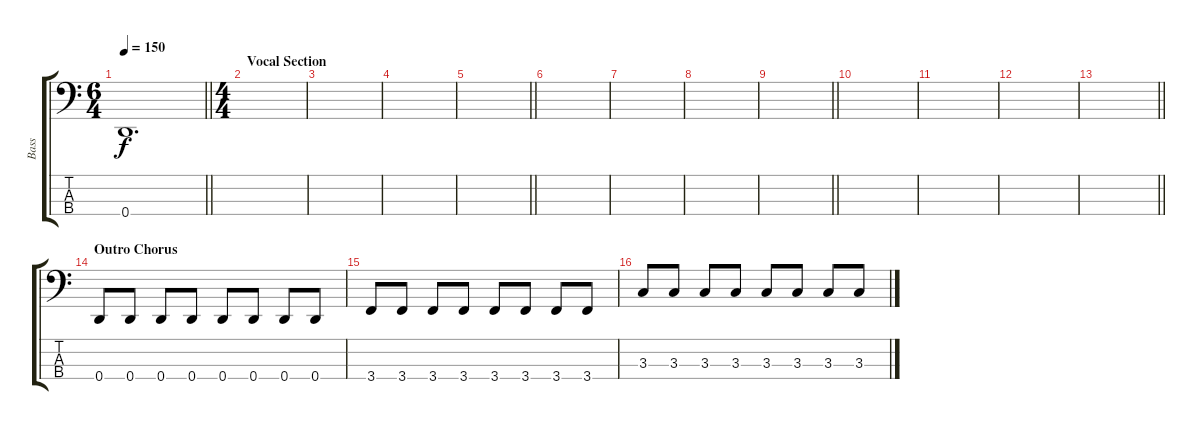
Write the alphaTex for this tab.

\track ("Bass" "Bass") {instrument electricbasspick}
\staff {score tabs}
\tuning (G2 D2 A1 D1) {hide}
\ts (6 4)
\tempo 150
\clef f4
\barLineRight lightlight
\ks c
0.4.1{d dy f} |
\ts (4 4)
\section ("" "Vocal Section")
|
|
|
\barLineRight lightlight
|
|
|
|
\barLineRight lightlight
|
|
|
|
\barLineRight lightlight
|
\section ("" "Outro Chorus")
0.4.8 0.4.8 0.4.8 0.4.8 0.4.8 0.4.8 0.4.8 0.4.8 |
3.4.8 3.4.8 3.4.8 3.4.8 3.4.8 3.4.8 3.4.8 3.4.8 |
3.3.8 3.3.8 3.3.8 3.3.8 3.3.8 3.3.8 3.3.8 3.3.8
